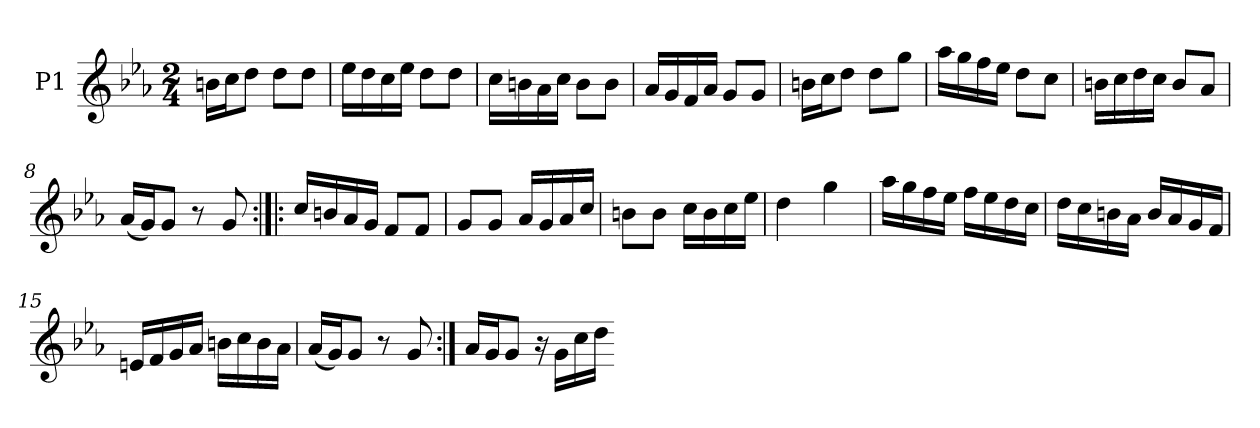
**kern
*part1
*staff1
*I"P1
*clefG2
*k[b-e-a-]
*M2/4
=1
16bnLL
16ccJ
8ddJ
8ddL
8ddJ
=2
16ee-LL
16dd
16cc
16ee-JJ
8ddL
8ddJ
=3
16ccLL
16bn
16a-
16ccJJ
8bL
8bJ
=4
16a-LL
16g
16f
16a-JJ
8gL
8gJ
=5
16bnLL
16ccJ
8ddJ
8ddL
8ggJ
=6
16aa-LL
16gg
16ff
16ee-JJ
8ddL
8ccJ
=7
16bnLL
16cc
16dd
16ccJJ
8bL
8a-J
=8
(16a-LL
16gJ)
8gJ
8r
8g
=9:|!|:
16ccLL
16bn
16a-
16gJJ
8fL
8fJ
=10
8gL
8gJ
16a-LL
16g
16a-
16ccJJ
=11
8bnL
8bJ
16ccLL
16b
16cc
16ee-JJ
=12
4dd
4gg
=13
16aa-LL
16gg
16ff
16ee-JJ
16ffLL
16ee-
16dd
16ccJJ
=14
16ddLL
16cc
16bn
16a-JJ
16bLL
16a-
16g
16fJJ
=15
16enLL
16f
16g
16a-JJ
16bnLL
16cc
16b
16a-JJ
=16
(16a-LL
16gJ)
8gJ
8r
8g
=17:|!
16a-LL
16gJ
8gJ
16r
16gLL
16cc
16ddJJ
=-
*-
